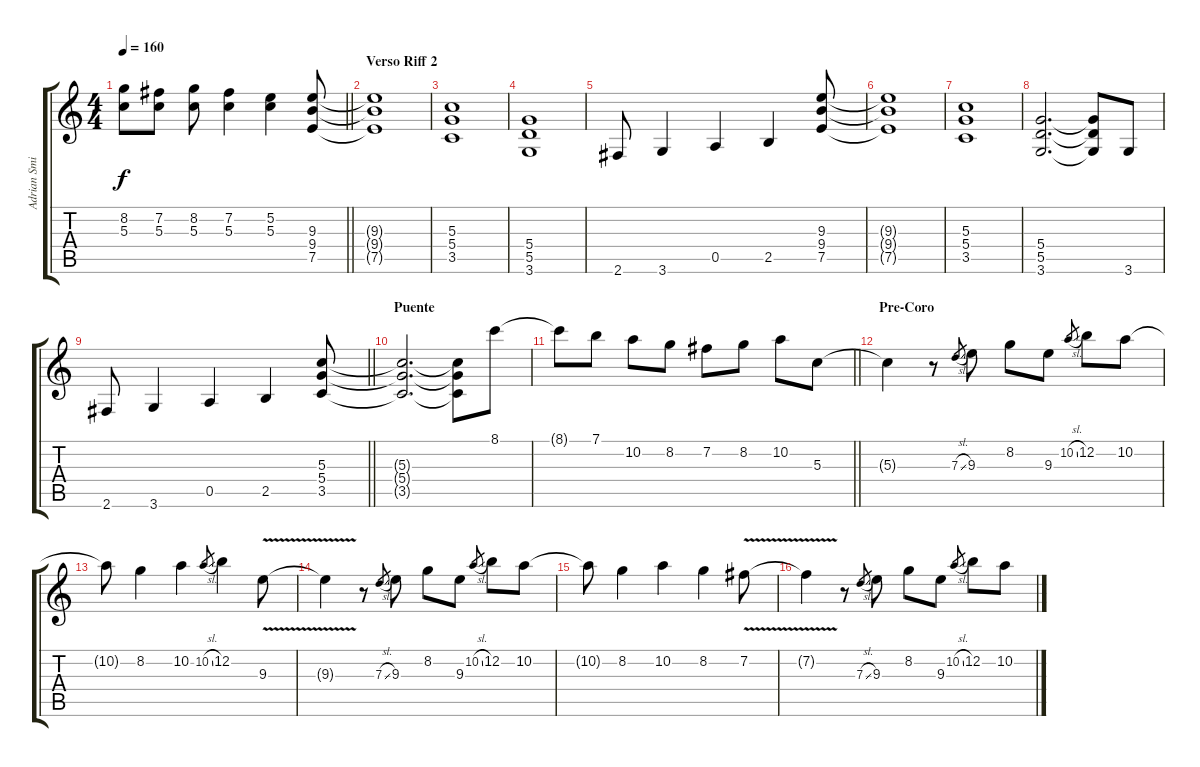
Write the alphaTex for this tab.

\track ("Adrian Smith" "Adrian Smi") {instrument distortionguitar}
\staff {score tabs}
\tuning (E4 B3 G3 D3 A2 E2) {hide}
\ts (4 4)
\tempo 160
\clef g2
\barLineRight lightlight
\ks c
(8.2 5.3).8{dy f} (7.2 5.3).8 (8.2 5.3).8 (7.2 5.3).4 (5.2 5.3).4 (9.3 9.4 7.5).8 |
\section ("" "Verso Riff 2")
(9.3{t} 9.4{t} 7.5{t}).1 |
(5.3 5.4 3.5).1 |
(5.4 5.5 3.6).1 |
2.6.8 3.6.4 0.5.4 2.5.4 (9.3 9.4 7.5).8 |
(9.3{t} 9.4{t} 7.5{t}).1 |
(5.3 5.4 3.5).1 |
(5.4 5.5 3.6).2{d} (5.4{t} 5.5{t} 3.6{t}).8 3.6.8 |
\barLineRight lightlight
2.6.8 3.6.4 0.5.4 2.5.4 (5.3 5.4 3.5).8 |
\section ("" "Puente")
(5.3{t} 5.4{t} 3.5{t}).2{d} (5.3{t} 5.4{t} 3.5{t}).8 8.1.8 |
\barLineRight lightlight
8.1{t}.8 7.1.8 10.2.8 8.2.8 7.2.8 8.2.8 10.2.8 5.3.8 |
\section ("" "Pre-Coro")
5.3{t}.4 r.8 7.3{sl}.8{gr} 9.3.8 8.2.8 9.3.8 10.2{sl}.8{gr} 12.2.8 10.2.8 |
10.2{t}.8 8.2.4 10.2.4 10.2{sl}.8{gr} 12.2.4 9.3{v}.8 |
9.3{t}.4 r.8 7.3{sl}.8{gr} 9.3.8 8.2.8 9.3.8 10.2{sl}.8{gr} 12.2.8 10.2.8 |
10.2{t}.8 8.2.4 10.2.4 8.2.4 7.2{v}.8 |
7.2{t}.4 r.8 7.3{sl}.8{gr} 9.3.8 8.2.8 9.3.8 10.2{sl}.8{gr} 12.2.8 10.2.8
